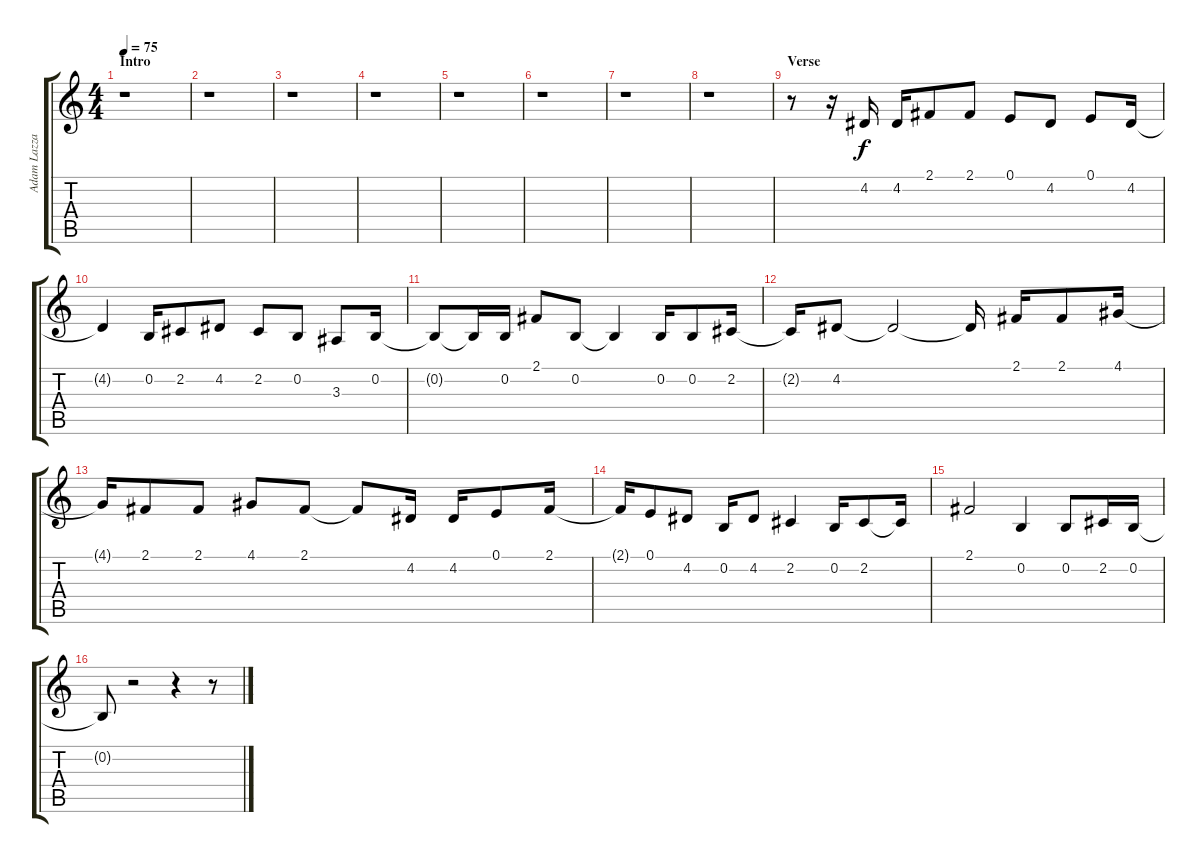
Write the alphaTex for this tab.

\track ("Adam Lazzara (Lead Vocals)" "Adam Lazza") {instrument lead2sawtooth}
\staff {score tabs}
\tuning (E4 B3 G3 D3 A2 E2) {hide}
\ts (4 4)
\section ("" "Intro")
\tempo 75
\clef g2
\ks c
r.1{dy f instrument lead2sawtooth} |
r.1 |
r.1 |
r.1 |
r.1 |
r.1 |
r.1 |
r.1 |
\section ("" "Verse")
r.8 r.16 4.2.16 4.2.16 2.1.8 2.1.8 0.1.8 4.2.8 0.1.8 4.2.16 |
4.2{t}.4 0.2.16 2.2.8 4.2.8 2.2.8 0.2.8 3.3.8 0.2.16 |
0.2{t}.8 0.2{t}.16 0.2.16 2.1.8 0.2.8 0.2{t}.4 0.2.16 0.2.8 2.2.16 |
2.2{t}.16 4.2.8 4.2{t}.2 4.2{t}.16 2.1.16 2.1.8 4.1.16 |
4.1{t}.16 2.1.8 2.1.8 4.1.8 2.1.8 2.1{t}.8 4.2.16 4.2.16 0.1.8 2.1.16 |
2.1{t}.16 0.1.8 4.2.8 0.2.16 4.2.8 2.2.4 0.2.16 2.2.8 2.2{t}.16 |
2.1.2 0.2.4 0.2.8 2.2.16 0.2.16 |
0.2{t}.8 r.2 r.4 r.8
